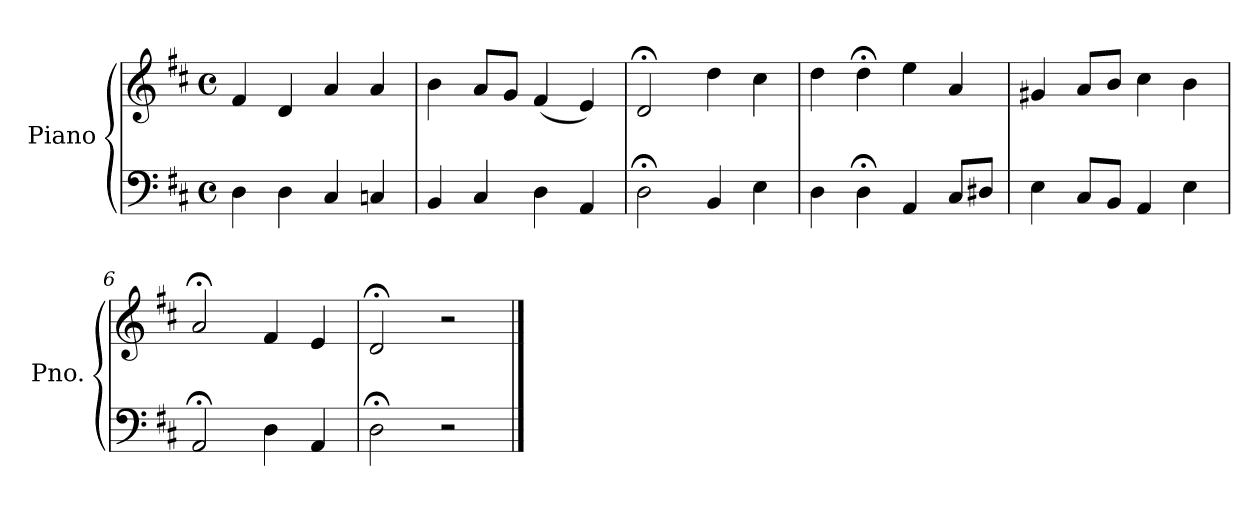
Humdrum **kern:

**kern	**kern
*part1	*part1
*staff2	*staff1
*I"Piano	*
*I'Pno.	*
*clefF4	*clefG2
*k[f#c#]	*k[f#c#]
*M4/4	*M4/4
*met(c)	*met(c)
=1	=1
4D\	4f#/
4D\	4d/
4C#/	4a/
4Cn/	4a/
=2	=2
4BB/	4b\
4C#/	8a/L
.	8g/J
4D\	(4f#/
4AA/	4e/)
=3	=3
2D;<\	2d;</
4BB/	4dd\
4E\	4cc#\
=4	=4
4D\	4dd\
4D;<\	4dd;<\
4AA/	4ee\
8C#/L	4a/
8D#X/J	.
=5	=5
4E\	4g#X/
8C#/L	8a/L
8BB/J	8b/J
4AA/	4cc#\
4E\	4b\
=6	=6
2AA;</	2a;</
4D\	4f#/
4AA/	4e/
=7	=7
2D;<\	2d;</
2r	2r
==	==
*-	*-
